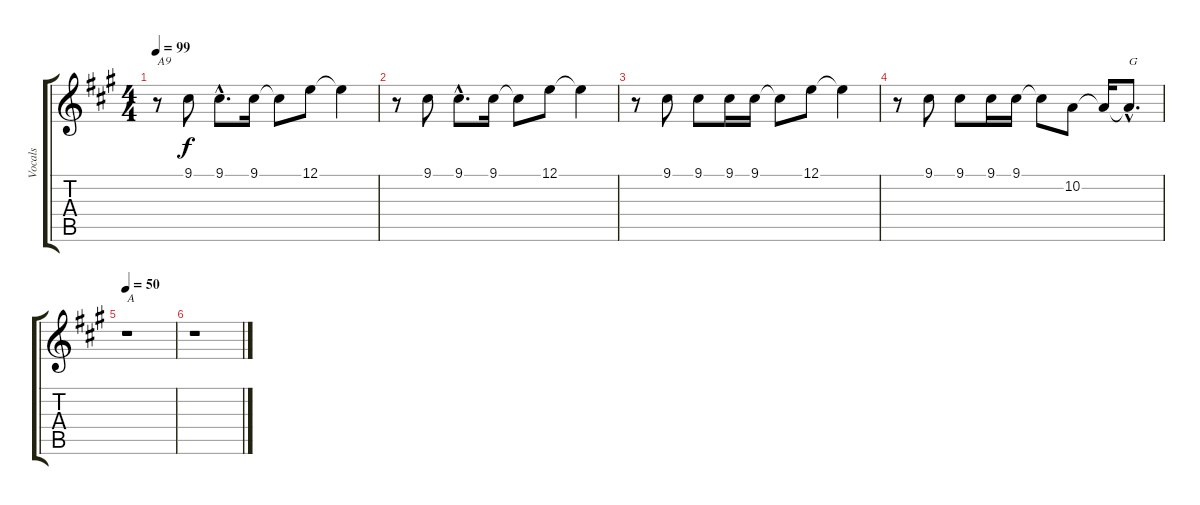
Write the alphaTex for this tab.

\track ("Vocals" "Vocals") {instrument trumpet}
\staff {score tabs}
\tuning (E4 B3 G3 D3 A2 E2) {hide}
\ts (4 4)
\tempo 99
\clef g2
\ks a
r.8{txt "A9" dy f} 9.1.8 9.1{hac}.8{d} 9.1.16 9.1{t}.8 12.1.8 12.1{t}.4 |
r.8 9.1.8 9.1{hac}.8{d} 9.1.16 9.1{t}.8 12.1.8 12.1{t}.4 |
r.8 9.1.8 9.1.8 9.1.16 9.1.16 9.1{t}.8 12.1.8 12.1{t}.4 |
r.8 9.1.8 9.1.8 9.1.16 9.1.16 9.1{t}.8 10.2.8 10.2{t}.16 10.2{hac t}.8{d txt "G"} |
\tempo 50
r.1{txt "A"} |
r.1
